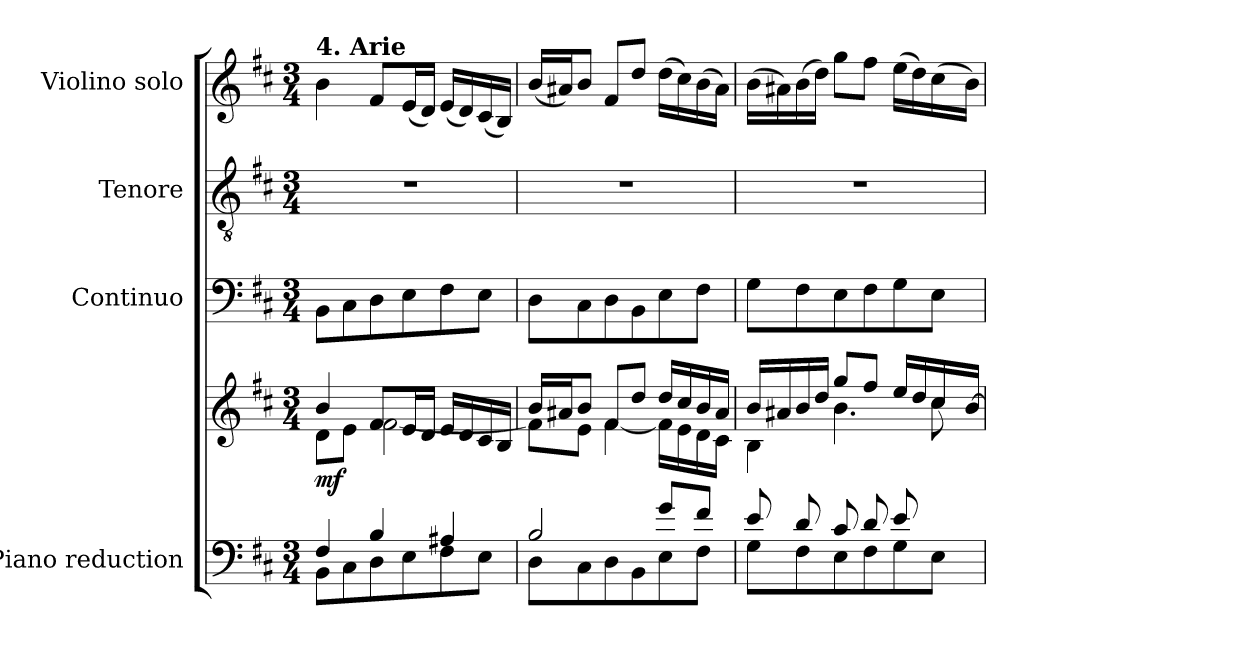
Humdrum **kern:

**kern	**kern	**dynam	**kern	**kern	**kern
*part4	*part4	*part4	*part3	*part2	*part1
*staff5	*staff4	*staff4/5	*staff3	*staff2	*staff1
*I"Piano reduction	*	*	*I"Continuo	*I"Tenore	*I"Violino solo
*I'Pno	*	*	*	*	*I'Vln
*stria5	*stria5	*	*	*	*
*clefF4	*clefG2	*	*clefF4	*clefGv2	*clefG2
*k[f#c#]	*k[f#c#]	*	*k[f#c#]	*k[f#c#]	*k[f#c#]
*M3/4	*M3/4	*	*M3/4	*M3/4	*M3/4
=1	=1	=1	=1	=1	=1
*^	*^	*	*	*	*
!	!	!	!	!	!	!	!LO:TX:a:B:t=4. Arie
!	!	!	!	!LO:DY:b	!	!	!
4F#/	8BB\L	4b/	8d\L	mf	8BB\L	2.r	4b\
.	8C#\	.	8e\J	.	8C#\	.	.
4B/	8D\	8f#/L	[2f#\	.	8D\	.	8f#/L
.	8E\	16e/L	.	.	8E\	.	(16e/L
.	.	16d/JJ	.	.	.	.	16d/JJ)
4A#X/	8F#\	16e/LL	.	.	8F#\	.	(16e/LL
.	.	16d/	.	.	.	.	16d/)
.	8E\J	16c#/	.	.	8E\J	.	(16c#/
.	.	16B/JJ	.	.	.	.	16B/JJ)
=2	=2	=2	=2	=2	=2	=2	=2
2B/	8D\L	16b/LL	8f#\L]	.	8D\L	2.r	(16b/LL
.	.	16a#X/J	.	.	.	.	16a#X/J)
.	8C#\	8b/J	8e\J	.	8C#\	.	8b/J
.	8D\	8f#/L	[4f#\	.	8D\	.	8f#/L
.	8BB\	8dd/J	.	.	8BB\	.	8dd/J
8g/L	8E\	16dd/LL	16f#\LL]	.	8E\	.	(16dd\LL
.	.	16cc#/	16e\	.	.	.	16cc#\)
8f#/J	8F#\J	16b/	16d\	.	8F#\J	.	(16b\
.	.	16a#/JJ	16c#\JJ	.	.	.	16a#\JJ)
=3	=3	=3	=3	=3	=3	=3	=3
*	*	*	*^	*	*	*	*
8e/L	8G\L	16b/LL	4B\	8ryy	.	8G\L	2.r	(16b\LL
.	.	16a#X/	.	.	.	.	.	16a#X\)
*	*	*	*v	*v	*	*	*	*
8d/	8F#\	16b/	.	.	8F#\	.	(16b\
.	.	16dd/JJ	.	.	.	.	16dd\JJ)
8c#/	8E\	8gg/L	4.b\	.	8E\	.	8gg\L
8d/	8F#\	8ff#/J	.	.	8F#\	.	8ff#\J
8e/	8G\	16ee/LL	.	.	8G\	.	(16ee\LL
.	.	16dd/	.	.	.	.	16dd\)
*	*	*	*^	*	*	*	*
8ryy	8E\J	16cc#/	8cc#\	8g\J	.	8E\J	.	(16cc#\
.	.	[<16b/JJ	.	.	.	.	.	16b\JJ)
*v	*v	*	*	*	*	*	*	*
*	*v	*v	*v	*	*	*	*
=	=	=	=	=	=
*-	*-	*-	*-	*-	*-
